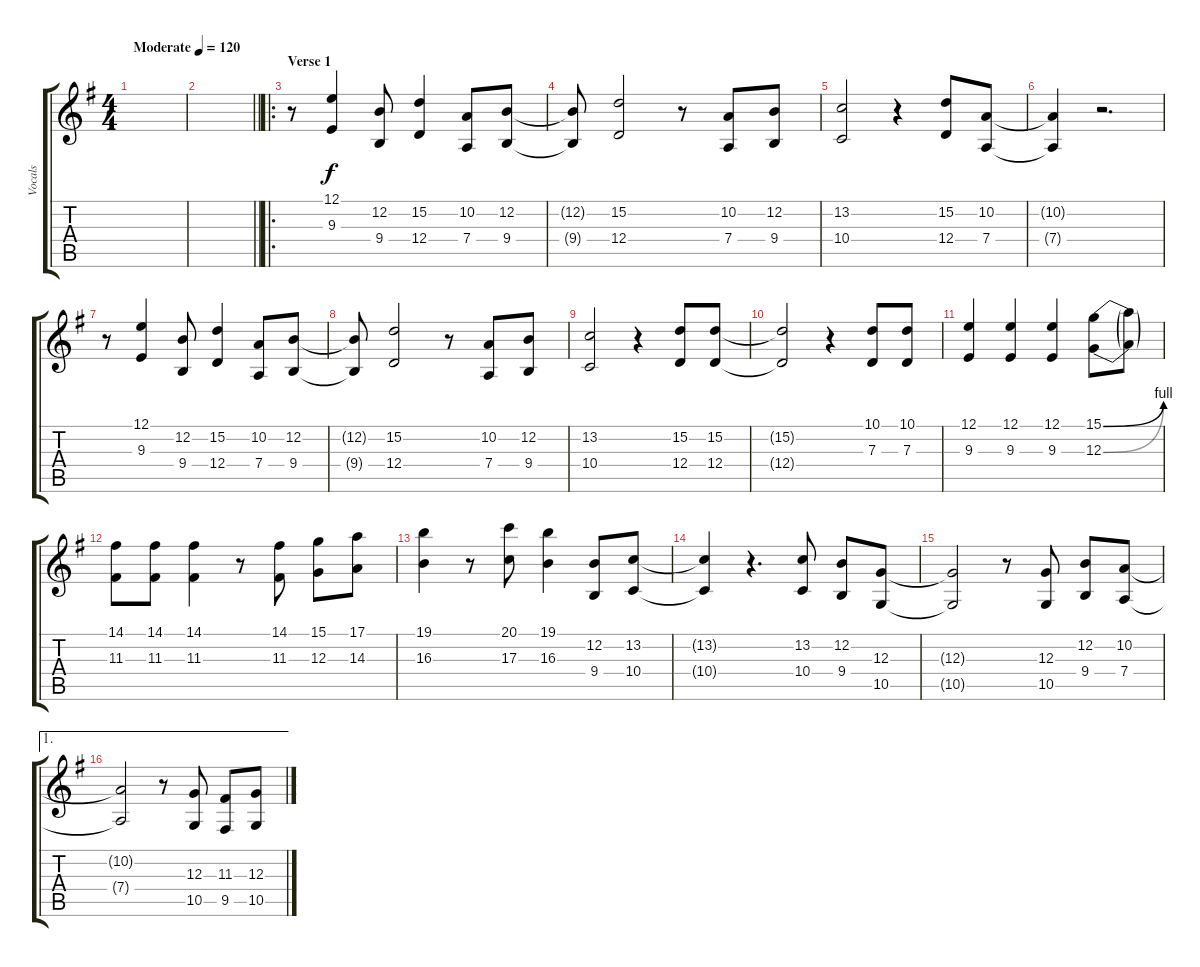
\track ("Vocals" "Vocals") {instrument lead1square}
\staff {score tabs}
\tuning (E4 B3 G3 D3 A2 E2) {hide}
\ts (4 4)
\tempo (120 "Moderate")
\clef g2
\ks g
|
\barLineRight lightlight
|
\ro
\section ("" "Verse 1")
r.8 (12.1 9.3).4 (12.2 9.4).8 (15.2 12.4).4 (10.2 7.4).8 (12.2 9.4).8 |
(12.2{t} 9.4{t}).8 (15.2 12.4).2 r.8 (10.2 7.4).8 (12.2 9.4).8 |
(13.2 10.4).2 r.4 (15.2 12.4).8 (10.2 7.4).8 |
(10.2{t} 7.4{t}).4 r.2{d} |
r.8 (12.1 9.3).4 (12.2 9.4).8 (15.2 12.4).4 (10.2 7.4).8 (12.2 9.4).8 |
(12.2{t} 9.4{t}).8 (15.2 12.4).2 r.8 (10.2 7.4).8 (12.2 9.4).8 |
(13.2 10.4).2 r.4 (15.2 12.4).8 (15.2 12.4).8 |
(15.2{t} 12.4{t}).2 r.4 (10.1 7.3).8 (10.1 7.3).8 |
(12.1 9.3).4 (12.1 9.3).4 (12.1 9.3).4 (15.1{be (bend 0 0 60 4)} 12.3{be (bend 0 0 60 4)}).8 (15.1{t} 12.3{t}).8 |
(14.1 11.3).8 (14.1 11.3).8 (14.1 11.3).4 r.8 (14.1 11.3).8 (15.1 12.3).8 (17.1 14.3).8 |
(19.1 16.3).4 r.8 (20.1 17.3).8 (19.1 16.3).4 (12.2 9.4).8 (13.2 10.4).8 |
(13.2{t} 10.4{t}).4 r.4{d} (13.2 10.4).8 (12.2 9.4).8 (12.3 10.5).8 |
(12.3{t} 10.5{t}).2 r.8 (12.3 10.5).8 (12.2 9.4).8 (10.2 7.4).8 |
\ae 1
(10.2{t} 7.4{t}).2 r.8 (12.3 10.5).8 (11.3 9.5).8 (12.3 10.5).8
